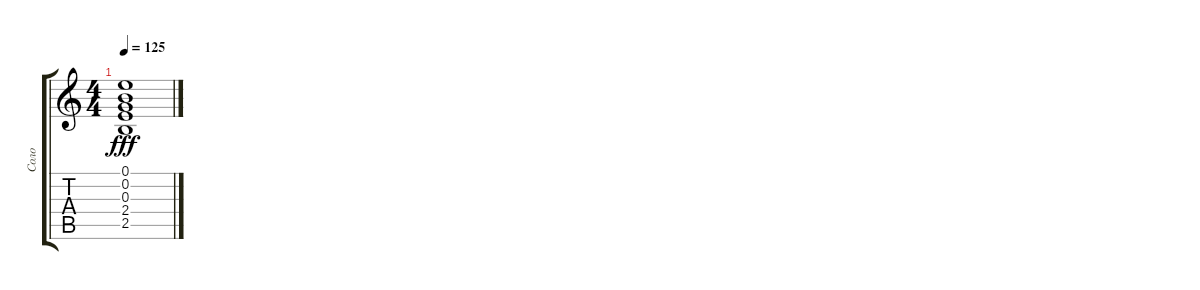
\track ("Соло" "Соло") {instrument overdrivenguitar}
\staff {score tabs}
\tuning (E4 B3 G3 D3 A2 E2) {hide}
\ts (4 4)
\tempo 125
\clef g2
\ks c
(0.1{t} 0.2{t} 0.3{t} 2.4{t} 2.5{t}).1{dy fff}
